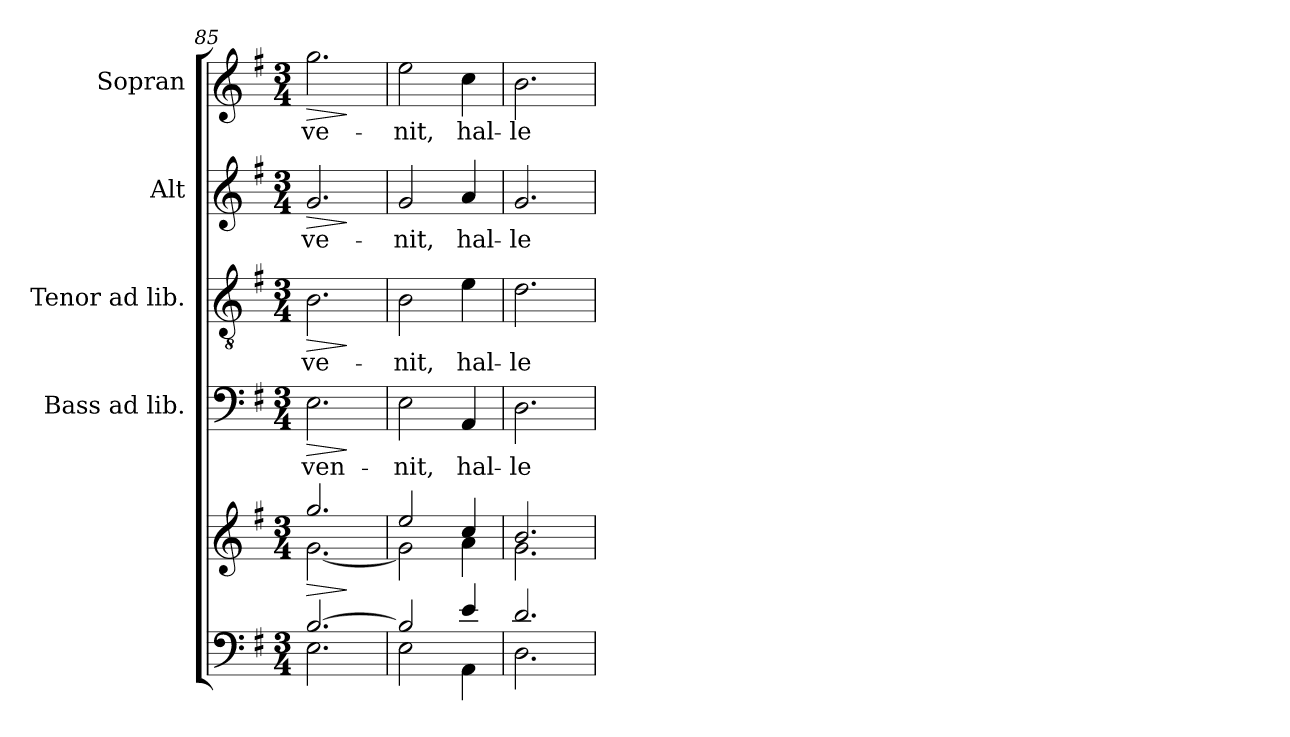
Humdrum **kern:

**kern	**kern	**dynam	**kern	**text	**dynam	**kern	**text	**dynam	**kern	**text	**dynam	**kern	**text	**dynam
*part5	*part5	*part5	*part4	*part4	*part4	*part3	*part3	*part3	*part2	*part2	*part2	*part1	*part1	*part1
*staff6	*staff5	*staff5/6	*staff4	*staff4	*staff4	*staff3	*staff3	*staff3	*staff2	*staff2	*staff2	*staff1	*staff1	*staff1
*	*	*	*I"Bass ad lib.	*	*	*I"Tenor ad lib.	*	*	*I"Alt	*	*	*I"Sopran	*	*
*	*	*	*I'B.	*	*	*I'T.	*	*	*I'A.	*	*	*I'S.	*	*
*clefF4	*clefG2	*	*clefF4	*	*	*clefGv2	*	*	*clefG2	*	*	*clefG2	*	*
*k[f#]	*k[f#]	*	*k[f#]	*	*	*k[f#]	*	*	*k[f#]	*	*	*k[f#]	*	*
*G:	*G:	*	*G:	*	*	*G:	*	*	*G:	*	*	*G:	*	*
*M3/4	*M3/4	*	*M3/4	*	*	*M3/4	*	*	*M3/4	*	*	*M3/4	*	*
=85	=85	=85	=85	=85	=85	=85	=85	=85	=85	=85	=85	=85	=85	=85
*^	*	*	*	*	*	*	*	*	*	*	*	*	*	*
!	!	!	!LO:HP:b	!	!LO:LY:b	!LO:HP:b	!	!LO:LY:b	!LO:HP:b	!	!LO:LY:b	!LO:HP:b	!	!LO:LY:b	!LO:HP:b
*	*	*^	*	*	*	*	*	*	*	*	*	*	*	*	*
[>2.B/	2.E\	2.gg/	[<2.g\	>	2.E\	ven-	>	2.B\	ve-	>	2.g/	ve-	>	2.gg\	ve-	>
*v	*v	*	*	*	*	*	*	*	*	*	*	*	*	*	*	*
*	*v	*v	*	*	*	*	*	*	*	*	*	*	*	*	*
.	.	]	.	.	]	.	.	]	.	.	]	.	.	]
=86	=86	=86	=86	=86	=86	=86	=86	=86	=86	=86	=86	=86	=86	=86
*^	*^	*	*	*	*	*	*	*	*	*	*	*	*	*
!	!	!	!	!	!	!LO:LY:b	!	!	!LO:LY:b	!	!	!LO:LY:b	!	!	!LO:LY:b	!
2B/]	2E\	2ee/	2g\]	.	2E\	-nit,	.	2B\	-nit,	.	2g/	-nit,	.	2ee\	-nit,	.
!	!	!	!	!	!	!LO:LY:b	!	!	!LO:LY:b	!	!	!LO:LY:b	!	!	!LO:LY:b	!
4e/	4AA\	4cc/	4a\	.	4AA/	hal-	.	4e\	hal-	.	4a/	hal-	.	4cc\	hal-	.
=87	=87	=87	=87	=87	=87	=87	=87	=87	=87	=87	=87	=87	=87	=87	=87	=87
!	!	!	!	!	!	!LO:LY:b	!	!	!LO:LY:b	!	!	!LO:LY:b	!	!	!LO:LY:b	!
2.d/	2.D\	2.b/	2.g\	.	2.D\	-le-	.	2.d\	-le-	.	2.g/	-le-	.	2.b\	-le-	.
*v	*v	*	*	*	*	*	*	*	*	*	*	*	*	*	*	*
*	*v	*v	*	*	*	*	*	*	*	*	*	*	*	*	*
=	=	=	=	=	=	=	=	=	=	=	=	=	=	=
*-	*-	*-	*-	*-	*-	*-	*-	*-	*-	*-	*-	*-	*-	*-
